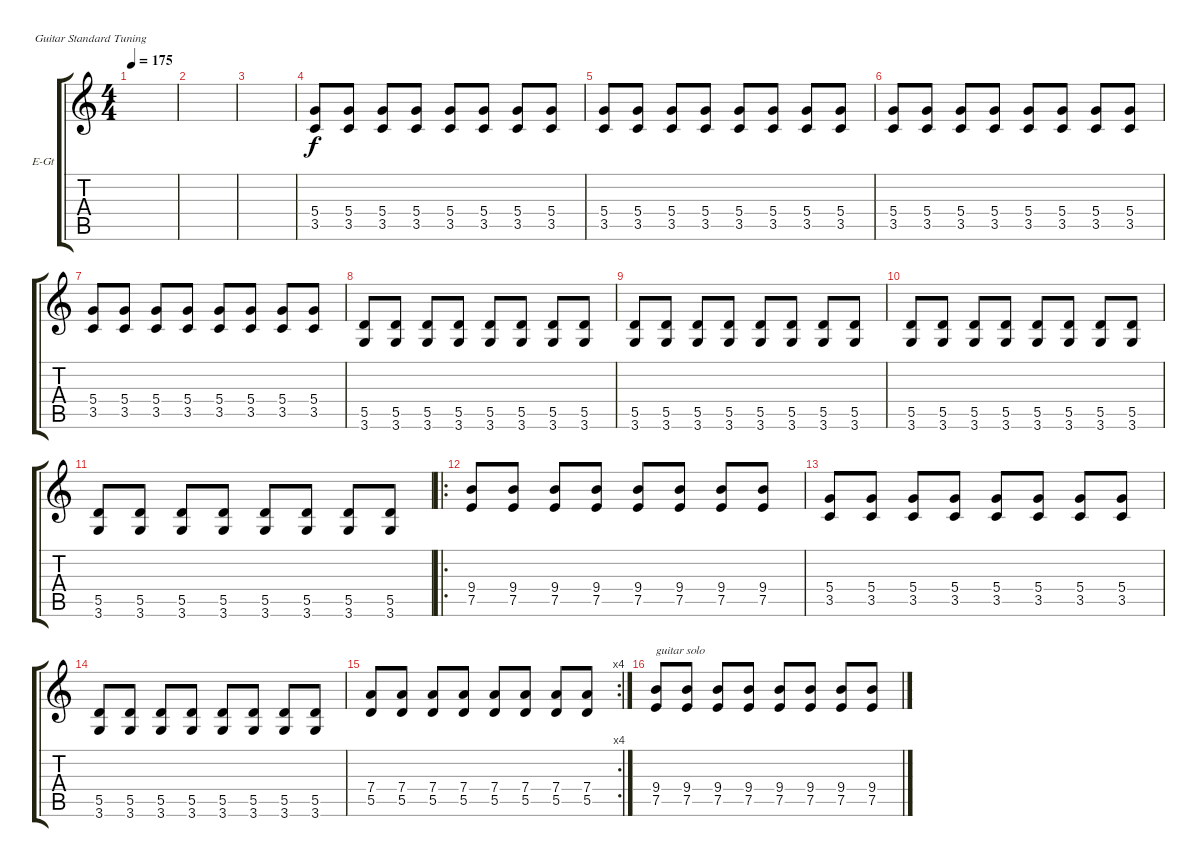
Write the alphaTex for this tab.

\bracketExtendMode groupsimilarinstruments
\firstSystemTrackNameOrientation horizontal
\otherSystemsTrackNameOrientation horizontal
\track ("Track 1" "E-Gt") {instrument distortionguitar}
\staff {score tabs}
\tuning (E4 B3 G3 D3 A2 E2)
\ts (4 4)
\tempo 175
\clef g2
\ks c
|
|
|
(5.4 3.5).8 (3.5 5.4).8 (5.4 3.5).8 (3.5 5.4).8 (5.4 3.5).8 (3.5 5.4).8 (5.4 3.5).8 (3.5 5.4).8 |
(5.4 3.5).8 (3.5 5.4).8 (5.4 3.5).8 (3.5 5.4).8 (5.4 3.5).8 (3.5 5.4).8 (5.4 3.5).8 (3.5 5.4).8 |
(5.4 3.5).8 (3.5 5.4).8 (5.4 3.5).8 (3.5 5.4).8 (5.4 3.5).8 (3.5 5.4).8 (5.4 3.5).8 (3.5 5.4).8 |
(5.4 3.5).8 (3.5 5.4).8 (5.4 3.5).8 (3.5 5.4).8 (5.4 3.5).8 (3.5 5.4).8 (5.4 3.5).8 (3.5 5.4).8 |
(5.5 3.6).8 (3.6 5.5).8 (5.5 3.6).8 (3.6 5.5).8 (5.5 3.6).8 (3.6 5.5).8 (5.5 3.6).8 (3.6 5.5).8 |
(5.5 3.6).8 (3.6 5.5).8 (5.5 3.6).8 (3.6 5.5).8 (5.5 3.6).8 (3.6 5.5).8 (5.5 3.6).8 (3.6 5.5).8 |
(5.5 3.6).8 (3.6 5.5).8 (5.5 3.6).8 (3.6 5.5).8 (5.5 3.6).8 (3.6 5.5).8 (5.5 3.6).8 (3.6 5.5).8 |
(5.5 3.6).8 (3.6 5.5).8 (5.5 3.6).8 (3.6 5.5).8 (5.5 3.6).8 (3.6 5.5).8 (5.5 3.6).8 (3.6 5.5).8 |
\ro
(9.4 7.5).8 (9.4 7.5).8 (9.4 7.5).8 (9.4 7.5).8 (9.4 7.5).8 (7.5 9.4).8 (9.4 7.5).8 (7.5 9.4).8 |
(5.4 3.5).8 (3.5 5.4).8 (5.4 3.5).8 (3.5 5.4).8 (5.4 3.5).8 (3.5 5.4).8 (5.4 3.5).8 (3.5 5.4).8 |
(5.5 3.6).8 (3.6 5.5).8 (5.5 3.6).8 (3.6 5.5).8 (5.5 3.6).8 (3.6 5.5).8 (5.5 3.6).8 (3.6 5.5).8 |
\rc 4
(5.5 7.4).8 (7.4 5.5).8 (5.5 7.4).8 (7.4 5.5).8 (5.5 7.4).8 (7.4 5.5).8 (5.5 7.4).8 (7.4 5.5).8 |
(9.4 7.5).8{txt "guitar solo"} (9.4 7.5).8 (9.4 7.5).8 (9.4 7.5).8 (9.4 7.5).8 (7.5 9.4).8 (9.4 7.5).8 (7.5 9.4).8
